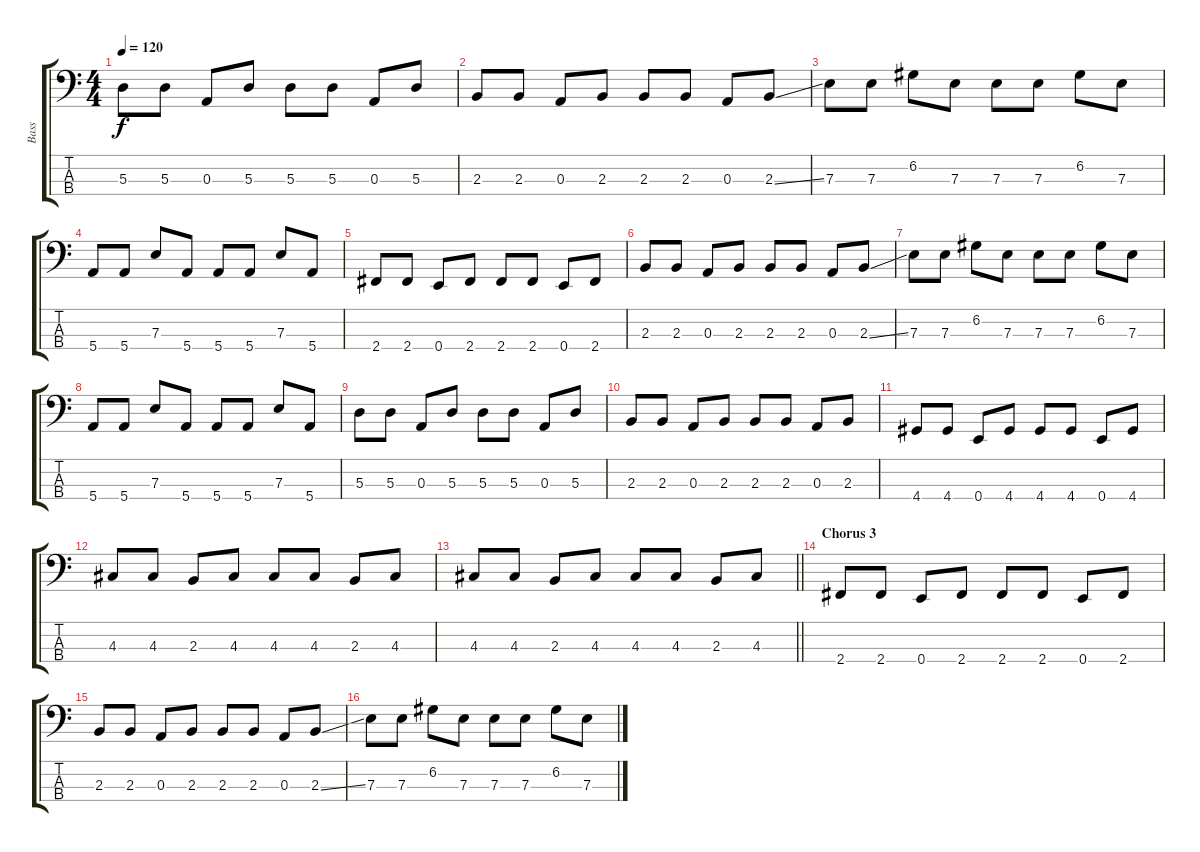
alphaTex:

\track ("Bass" "Bass") {instrument electricbassfinger}
\staff {score tabs}
\tuning (G2 D2 A1 E1) {hide}
\ts (4 4)
\tempo 120
\clef f4
\ks c
5.3.8{dy f} 5.3.8 0.3.8 5.3.8 5.3.8 5.3.8 0.3.8 5.3.8 |
2.3.8 2.3.8 0.3.8 2.3.8 2.3.8 2.3.8 0.3.8 2.3{ss}.8 |
7.3.8 7.3.8 6.2.8 7.3.8 7.3.8 7.3.8 6.2.8 7.3.8 |
5.4.8 5.4.8 7.3.8 5.4.8 5.4.8 5.4.8 7.3.8 5.4.8 |
2.4.8 2.4.8 0.4.8 2.4.8 2.4.8 2.4.8 0.4.8 2.4.8 |
2.3.8 2.3.8 0.3.8 2.3.8 2.3.8 2.3.8 0.3.8 2.3{ss}.8 |
7.3.8 7.3.8 6.2.8 7.3.8 7.3.8 7.3.8 6.2.8 7.3.8 |
5.4.8 5.4.8 7.3.8 5.4.8 5.4.8 5.4.8 7.3.8 5.4.8 |
5.3.8 5.3.8 0.3.8 5.3.8 5.3.8 5.3.8 0.3.8 5.3.8 |
2.3.8 2.3.8 0.3.8 2.3.8 2.3.8 2.3.8 0.3.8 2.3.8 |
4.4.8 4.4.8 0.4.8 4.4.8 4.4.8 4.4.8 0.4.8 4.4.8 |
4.3.8 4.3.8 2.3.8 4.3.8 4.3.8 4.3.8 2.3.8 4.3.8 |
\barLineRight lightlight
4.3.8 4.3.8 2.3.8 4.3.8 4.3.8 4.3.8 2.3.8 4.3.8 |
\section ("" "Chorus 3")
2.4.8 2.4.8 0.4.8 2.4.8 2.4.8 2.4.8 0.4.8 2.4.8 |
2.3.8 2.3.8 0.3.8 2.3.8 2.3.8 2.3.8 0.3.8 2.3{ss}.8 |
7.3.8 7.3.8 6.2.8 7.3.8 7.3.8 7.3.8 6.2.8 7.3.8
